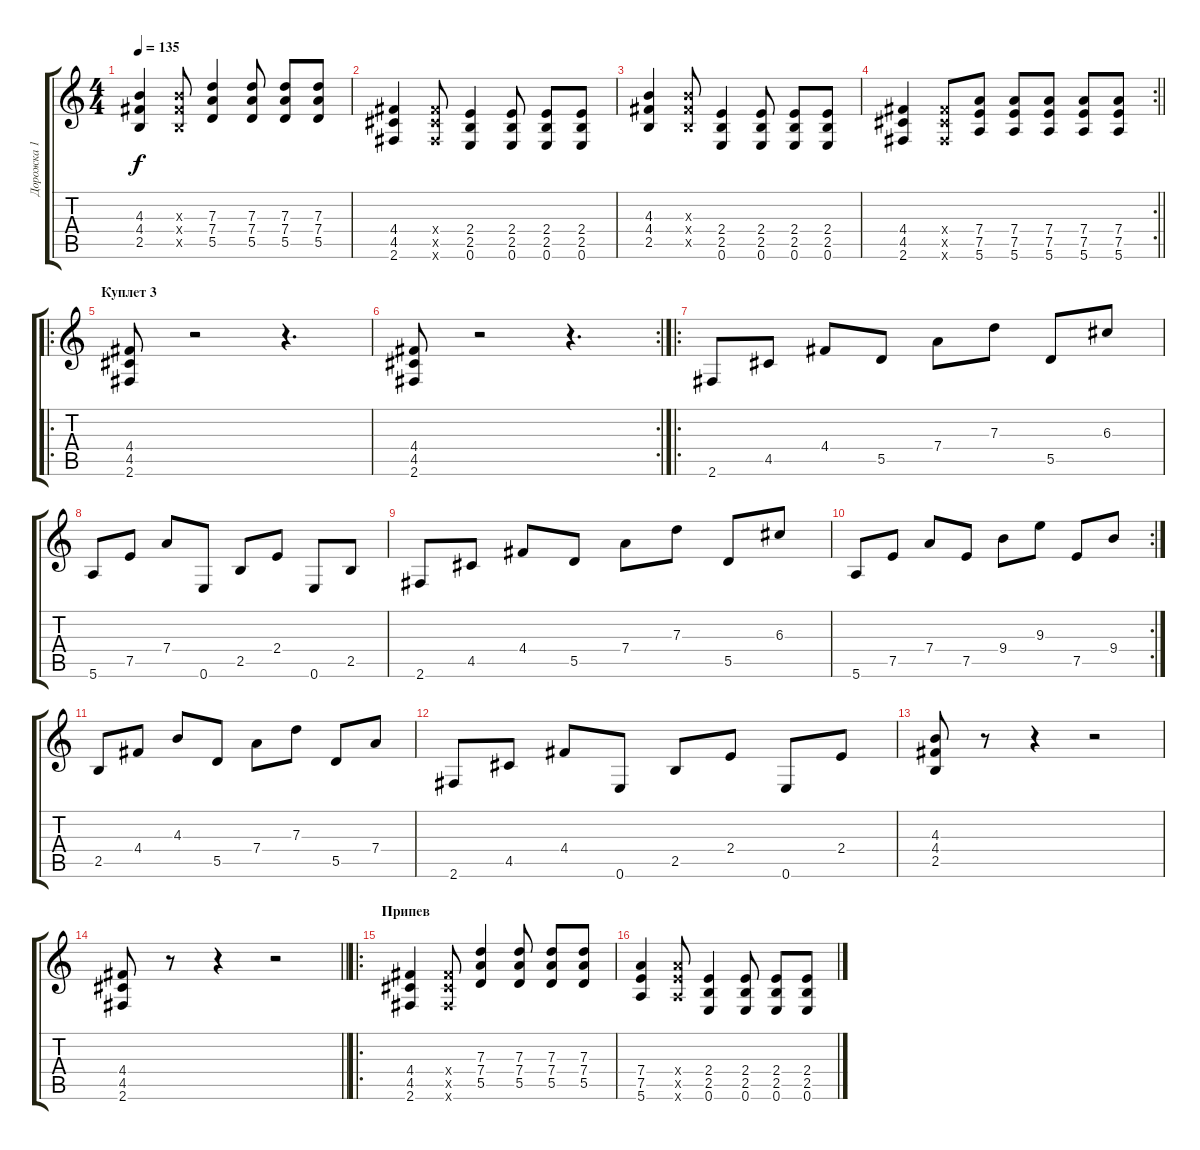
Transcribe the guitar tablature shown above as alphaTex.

\track ("Дорожка 1" "Дорожка 1") {instrument acousticguitarsteel}
\staff {score tabs}
\tuning (E4 B3 G3 D3 A2 E2) {hide}
\ts (4 4)
\tempo 135
\clef g2
\ks c
(4.3 4.4 2.5).4{dy f} (4.3{x} 4.4{x} 2.5{x}).8 (7.3 7.4 5.5).4 (7.3 7.4 5.5).8 (7.3 7.4 5.5).8 (7.3 7.4 5.5).8 |
(4.4 4.5 2.6).4 (4.4{x} 4.5{x} 2.6{x}).8 (2.4 2.5 0.6).4 (2.4 2.5 0.6).8 (2.4 2.5 0.6).8 (2.4 2.5 0.6).8 |
(4.3 4.4 2.5).4 (4.3{x} 4.4{x} 2.5{x}).8 (2.4 2.5 0.6).4 (2.4 2.5 0.6).8 (2.4 2.5 0.6).8 (2.4 2.5 0.6).8 |
\rc 2
\barLineRight lightlight
(4.4 4.5 2.6).4 (4.4{x} 4.5{x} 2.6{x}).8 (7.4 7.5 5.6).8 (7.4 7.5 5.6).8 (7.4 7.5 5.6).8 (7.4 7.5 5.6).8 (7.4 7.5 5.6).8 |
\ro
\section ("" "Куплет 3")
(4.4 4.5 2.6).8 r.2 r.4{d} |
\rc 2
(4.4 4.5 2.6).8 r.2 r.4{d} |
\ro
2.6.8 4.5.8 4.4.8 5.5.8 7.4.8 7.3.8 5.5.8 6.3.8 |
5.6.8 7.5.8 7.4.8 0.6.8 2.5.8 2.4.8 0.6.8 2.5.8 |
2.6.8 4.5.8 4.4.8 5.5.8 7.4.8 7.3.8 5.5.8 6.3.8 |
\rc 2
5.6.8 7.5.8 7.4.8 7.5.8 9.4.8 9.3.8 7.5.8 9.4.8 |
2.5.8 4.4.8 4.3.8 5.5.8 7.4.8 7.3.8 5.5.8 7.4.8 |
2.6.8 4.5.8 4.4.8 0.6.8 2.5.8 2.4.8 0.6.8 2.4.8 |
(4.3 4.4 2.5).8 r.8 r.4 r.2 |
\barLineRight lightlight
(4.4 4.5 2.6).8 r.8 r.4 r.2 |
\ro
\section ("" "Припев")
(4.4 4.5 2.6).4 (4.4{x} 4.5{x} 2.6{x}).8 (7.3 7.4 5.5).4 (7.3 7.4 5.5).8 (7.3 7.4 5.5).8 (7.3 7.4 5.5).8 |
(7.4 7.5 5.6).4 (7.4{x} 7.5{x} 5.6{x}).8 (2.4 2.5 0.6).4 (2.4 2.5 0.6).8 (2.4 2.5 0.6).8 (2.4 2.5 0.6).8
